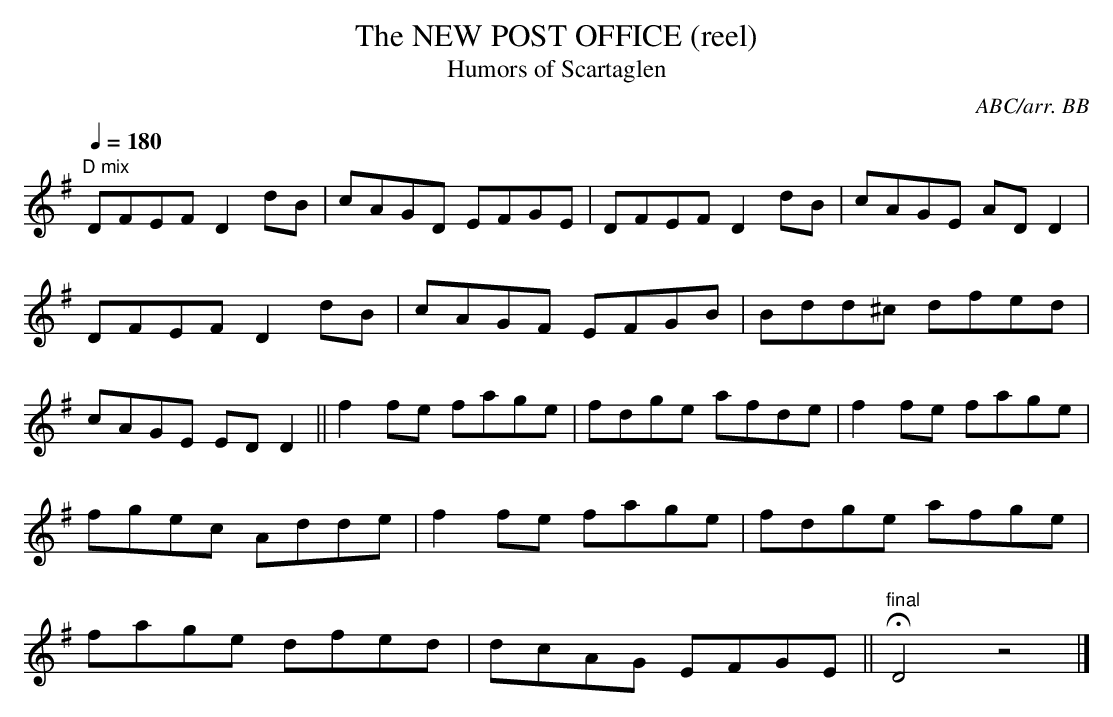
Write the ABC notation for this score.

X:1
T:NEW POST OFFICE (reel), The\
T:Humors of Scartaglen\
C:ABC/arr. BB\
M:4/4\
Q:1/4=180\
L:1/8\
K:G\
"D mix"\
DFEF D2 dB|cAGD EFGE|DFEF D2 dB|cAGE AD D2|\
DFEF D2 dB|cAGF EFGB|Bdd^c dfed|cAGE ED D2||\
f2 fe fage|fdge afde|f2 fe fage|fgec Adde|\
f2 fe fage|fdge afge|fage dfed|dcAG EFGE||\
"final"HD4z4|]\
\
\
